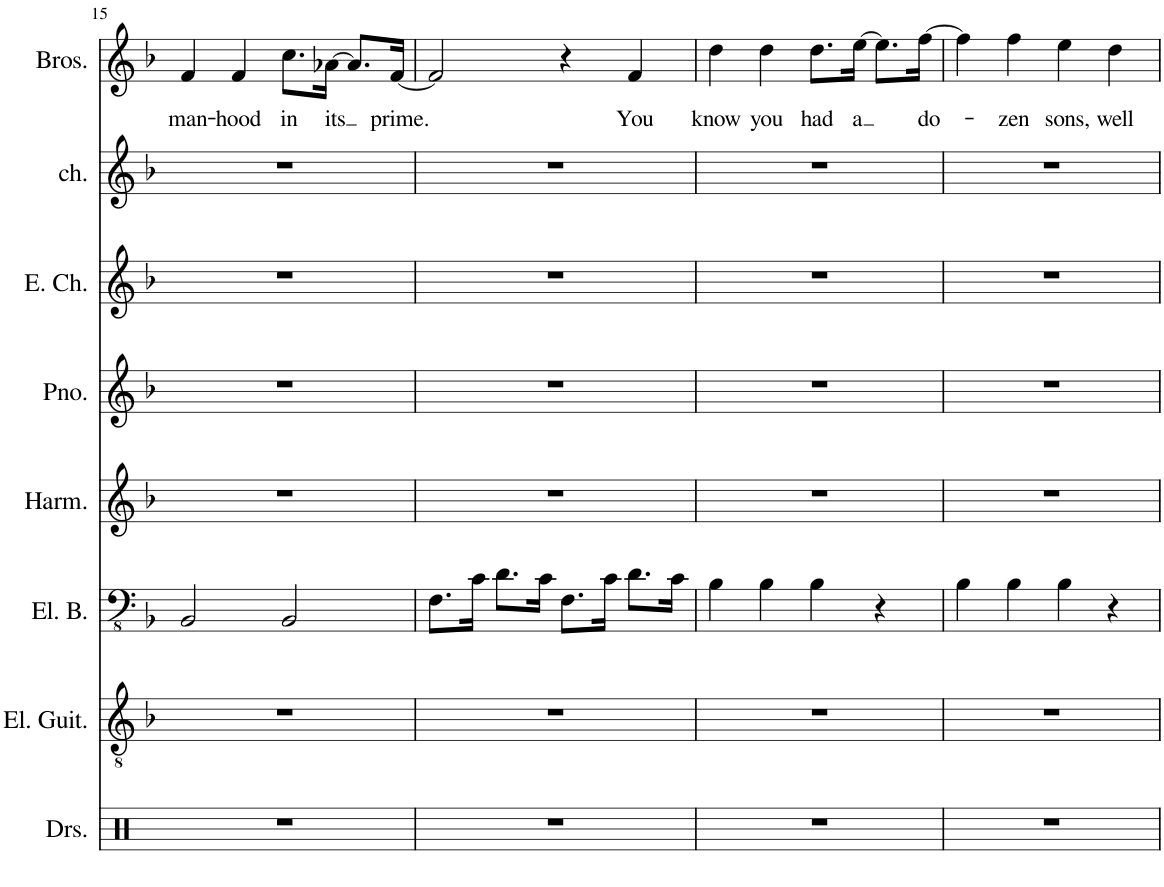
**kern	**kern	**kern	**kern	**kern	**kern	**kern	**kern	**text
*part8	*part7	*part6	*part5	*part4	*part3	*part2	*part1	*part1
*staff8	*staff7	*staff6	*staff5	*staff4	*staff3	*staff2	*staff1	*staff1
*I"Drumset	*I"Electric Guitar	*I"Electric Bass	*I"Harmonica	*I"Piano	*I"Electric Choir	*I"Chorus	*I"Brothers	*
*I'Drs.	*I'El. Guit.	*I'El. B.	*I'Harm.	*I'Pno.	*I'E. Ch.	*I'ch.	*I'Bros.	*
!!LO:PB:g=z
*clefX	*clefGv2	*clefFv4	*clefG2	*clefG2	*clefG2	*clefG2	*clefG2	*
*k[]	*k[b-]	*k[b-]	*k[b-]	*k[b-]	*k[b-]	*k[b-]	*k[b-]	*
*M4/4	*M4/4	*M4/4	*M4/4	*M4/4	*M4/4	*M4/4	*M4/4	*
=15	=15	=15	=15	=15	=15	=15	=15	=15
!	!	!	!	!	!	!	!	!LO:LY:b
1r	1r	2BBB-/	1r	1r	1r	1r	4f/	man-
!	!	!	!	!	!	!	!	!LO:LY:b
.	.	.	.	.	.	.	4f/	-hood
!	!	!	!	!	!	!	!	!LO:LY:b
.	.	2BBB-/	.	.	.	.	8.cc\L	in
!	!	!	!	!	!	!	!	!LO:LY:b
.	.	.	.	.	.	.	[16a-X\Jk	its
.	.	.	.	.	.	.	8.a-/L]	.
!	!	!	!	!	!	!	!	!LO:LY:b
.	.	.	.	.	.	.	[16f/Jk	prime.
=16	=16	=16	=16	=16	=16	=16	=16	=16
1r	1r	8.FF\L	1r	1r	1r	1r	2f/]	.
.	.	16C\Jk	.	.	.	.	.	.
.	.	8.D\L	.	.	.	.	.	.
.	.	16C\Jk	.	.	.	.	.	.
.	.	8.FF\L	.	.	.	.	4r	.
.	.	16C\Jk	.	.	.	.	.	.
!	!	!	!	!	!	!	!	!LO:LY:b
.	.	8.D\L	.	.	.	.	4f/	You
.	.	16C\Jk	.	.	.	.	.	.
=17	=17	=17	=17	=17	=17	=17	=17	=17
!	!	!	!	!	!	!	!	!LO:LY:b
1r	1r	4BB-\	1r	1r	1r	1r	4dd\	know
!	!	!	!	!	!	!	!	!LO:LY:b
.	.	4BB-\	.	.	.	.	4dd\	you
!	!	!	!	!	!	!	!	!LO:LY:b
.	.	4BB-\	.	.	.	.	8.dd\L	had
!	!	!	!	!	!	!	!	!LO:LY:b
.	.	.	.	.	.	.	[16ee\Jk	a
.	.	4r	.	.	.	.	8.ee\L]	.
!	!	!	!	!	!	!	!	!LO:LY:b
.	.	.	.	.	.	.	[16ff\Jk	do-
=18	=18	=18	=18	=18	=18	=18	=18	=18
1r	1r	4BB-\	1r	1r	1r	1r	4ff\]	.
!	!	!	!	!	!	!	!	!LO:LY:b
.	.	4BB-\	.	.	.	.	4ff\	-zen
!	!	!	!	!	!	!	!	!LO:LY:b
.	.	4BB-\	.	.	.	.	4ee\	sons,
!	!	!	!	!	!	!	!	!LO:LY:b
.	.	4r	.	.	.	.	4dd\	well
=	=	=	=	=	=	=	=	=
*-	*-	*-	*-	*-	*-	*-	*-	*-
